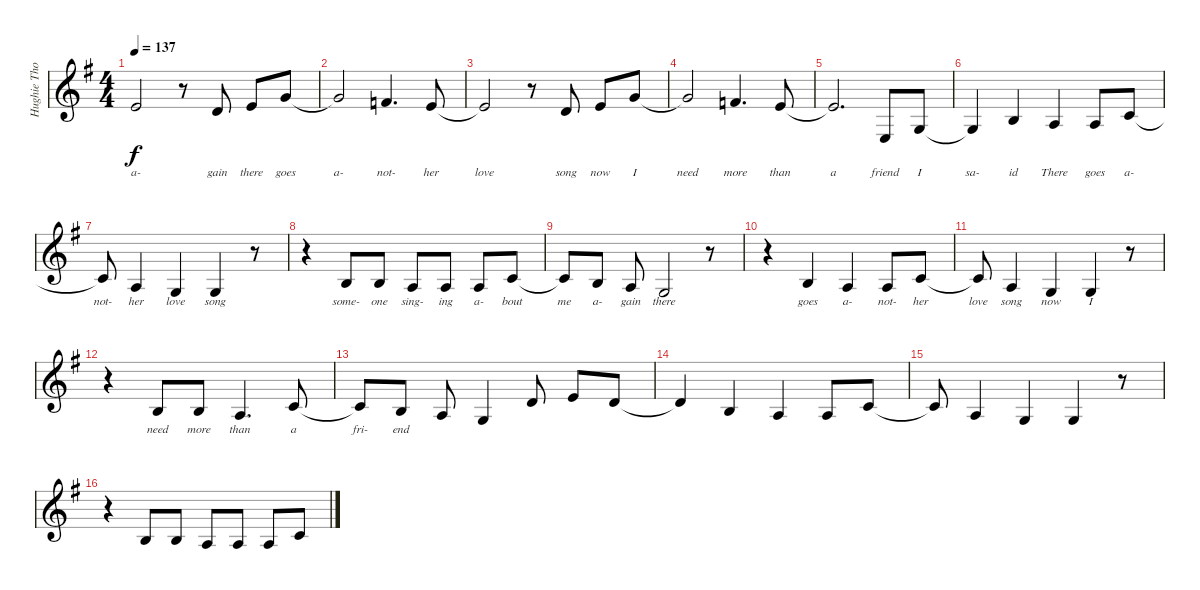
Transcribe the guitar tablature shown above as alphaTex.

\track ("Hughie Thomasson Vocals" "Hughie Tho") {instrument violin}
\staff {score}
\tuning (E4 B3 G3 D3 A2 E2) {hide}
\ts (4 4)
\tempo 137
\clef g2
\ks g
0.1{t}.2{lyrics (0 "a-") lyrics (1 "") lyrics (2 "") lyrics (3 "") lyrics (4 "") dy f} r.8 3.2.8{lyrics (0 "gain") lyrics (1 "") lyrics (2 "") lyrics (3 "") lyrics (4 "")} 0.1.8{lyrics (0 "there") lyrics (1 "") lyrics (2 "") lyrics (3 "") lyrics (4 "")} 3.1.8{lyrics (0 "goes") lyrics (1 "") lyrics (2 "") lyrics (3 "") lyrics (4 "")} |
3.1{t}.2{lyrics (0 "a-") lyrics (1 "") lyrics (2 "") lyrics (3 "") lyrics (4 "")} 1.1.4{d lyrics (0 "not-") lyrics (1 "") lyrics (2 "") lyrics (3 "") lyrics (4 "")} 0.1.8{lyrics (0 "her") lyrics (1 "") lyrics (2 "") lyrics (3 "") lyrics (4 "")} |
0.1{t}.2{lyrics (0 "love") lyrics (1 "") lyrics (2 "") lyrics (3 "") lyrics (4 "")} r.8 3.2.8{lyrics (0 "song") lyrics (1 "") lyrics (2 "") lyrics (3 "") lyrics (4 "")} 0.1.8{lyrics (0 "now") lyrics (1 "") lyrics (2 "") lyrics (3 "") lyrics (4 "")} 3.1.8{lyrics (0 "I") lyrics (1 "") lyrics (2 "") lyrics (3 "") lyrics (4 "")} |
3.1{t}.2{lyrics (0 "need") lyrics (1 "") lyrics (2 "") lyrics (3 "") lyrics (4 "")} 1.1.4{d lyrics (0 "more") lyrics (1 "") lyrics (2 "") lyrics (3 "") lyrics (4 "")} 0.1.8{lyrics (0 "than") lyrics (1 "") lyrics (2 "") lyrics (3 "") lyrics (4 "")} |
0.1{t}.2{d lyrics (0 "a") lyrics (1 "") lyrics (2 "") lyrics (3 "") lyrics (4 "")} 2.4.8{lyrics (0 "friend") lyrics (1 "") lyrics (2 "") lyrics (3 "") lyrics (4 "")} 0.3.8{lyrics (0 "I") lyrics (1 "") lyrics (2 "") lyrics (3 "") lyrics (4 "")} |
0.3{t}.4{lyrics (0 "sa-") lyrics (1 "") lyrics (2 "") lyrics (3 "") lyrics (4 "")} 4.3.4{lyrics (0 "id") lyrics (1 "") lyrics (2 "") lyrics (3 "") lyrics (4 "")} 2.3.4{lyrics (0 "There") lyrics (1 "") lyrics (2 "") lyrics (3 "") lyrics (4 "")} 2.3.8{lyrics (0 "goes") lyrics (1 "") lyrics (2 "") lyrics (3 "") lyrics (4 "")} 1.2.8{lyrics (0 "a-") lyrics (1 "") lyrics (2 "") lyrics (3 "") lyrics (4 "")} |
1.2{t}.8{lyrics (0 "not-") lyrics (1 "") lyrics (2 "") lyrics (3 "") lyrics (4 "")} 2.3.4{lyrics (0 "her") lyrics (1 "") lyrics (2 "") lyrics (3 "") lyrics (4 "")} 0.3.4{lyrics (0 "love") lyrics (1 "") lyrics (2 "") lyrics (3 "") lyrics (4 "")} 0.3.4{lyrics (0 "song") lyrics (1 "") lyrics (2 "") lyrics (3 "") lyrics (4 "")} r.8 |
r.4 4.3.8{lyrics (0 "some-") lyrics (1 "") lyrics (2 "") lyrics (3 "") lyrics (4 "")} 4.3.8{lyrics (0 "one") lyrics (1 "") lyrics (2 "") lyrics (3 "") lyrics (4 "")} 2.3.8{lyrics (0 "sing-") lyrics (1 "") lyrics (2 "") lyrics (3 "") lyrics (4 "")} 2.3.8{lyrics (0 "ing") lyrics (1 "") lyrics (2 "") lyrics (3 "") lyrics (4 "")} 2.3.8{lyrics (0 "a-") lyrics (1 "") lyrics (2 "") lyrics (3 "") lyrics (4 "")} 1.2.8{lyrics (0 "bout") lyrics (1 "") lyrics (2 "") lyrics (3 "") lyrics (4 "")} |
1.2{t}.8{lyrics (0 "me") lyrics (1 "") lyrics (2 "") lyrics (3 "") lyrics (4 "")} 0.2.8{lyrics (0 "a-") lyrics (1 "") lyrics (2 "") lyrics (3 "") lyrics (4 "")} 2.3.8{lyrics (0 "gain") lyrics (1 "") lyrics (2 "") lyrics (3 "") lyrics (4 "")} 0.3.2{lyrics (0 "there") lyrics (1 "") lyrics (2 "") lyrics (3 "") lyrics (4 "")} r.8 |
r.4 4.3.4{lyrics (0 "goes") lyrics (1 "") lyrics (2 "") lyrics (3 "") lyrics (4 "")} 2.3.4{lyrics (0 "a-") lyrics (1 "") lyrics (2 "") lyrics (3 "") lyrics (4 "")} 2.3.8{lyrics (0 "not-") lyrics (1 "") lyrics (2 "") lyrics (3 "") lyrics (4 "")} 1.2.8{lyrics (0 "her") lyrics (1 "") lyrics (2 "") lyrics (3 "") lyrics (4 "")} |
1.2{t}.8{lyrics (0 "love") lyrics (1 "") lyrics (2 "") lyrics (3 "") lyrics (4 "")} 2.3.4{lyrics (0 "song") lyrics (1 "") lyrics (2 "") lyrics (3 "") lyrics (4 "")} 0.3.4{lyrics (0 "now") lyrics (1 "") lyrics (2 "") lyrics (3 "") lyrics (4 "")} 0.3.4{lyrics (0 "I") lyrics (1 "") lyrics (2 "") lyrics (3 "") lyrics (4 "")} r.8 |
r.4 4.3.8{lyrics (0 "need") lyrics (1 "") lyrics (2 "") lyrics (3 "") lyrics (4 "")} 4.3.8{lyrics (0 "more") lyrics (1 "") lyrics (2 "") lyrics (3 "") lyrics (4 "")} 2.3.4{d lyrics (0 "than") lyrics (1 "") lyrics (2 "") lyrics (3 "") lyrics (4 "")} 1.2.8{lyrics (0 "a") lyrics (1 "") lyrics (2 "") lyrics (3 "") lyrics (4 "")} |
1.2{t}.8{lyrics (0 "fri-") lyrics (1 "") lyrics (2 "") lyrics (3 "") lyrics (4 "")} 0.2.8{lyrics (0 "end") lyrics (1 "") lyrics (2 "") lyrics (3 "") lyrics (4 "")} 2.3.8{lyrics (0 "") lyrics (1 "") lyrics (2 "") lyrics (3 "") lyrics (4 "")} 0.3.4{lyrics (0 "") lyrics (1 "") lyrics (2 "") lyrics (3 "") lyrics (4 "")} 3.2.8{lyrics (0 "") lyrics (1 "") lyrics (2 "") lyrics (3 "") lyrics (4 "")} 0.1.8{lyrics (0 "") lyrics (1 "") lyrics (2 "") lyrics (3 "") lyrics (4 "")} 3.2.8 |
3.2{t}.4 4.3.4 2.3.4 2.3.8 1.2.8 |
1.2{t}.8 2.3.4 0.3.4 0.3.4 r.8 |
r.4 4.3.8 4.3.8 2.3.8 2.3.8 2.3.8 1.2.8
